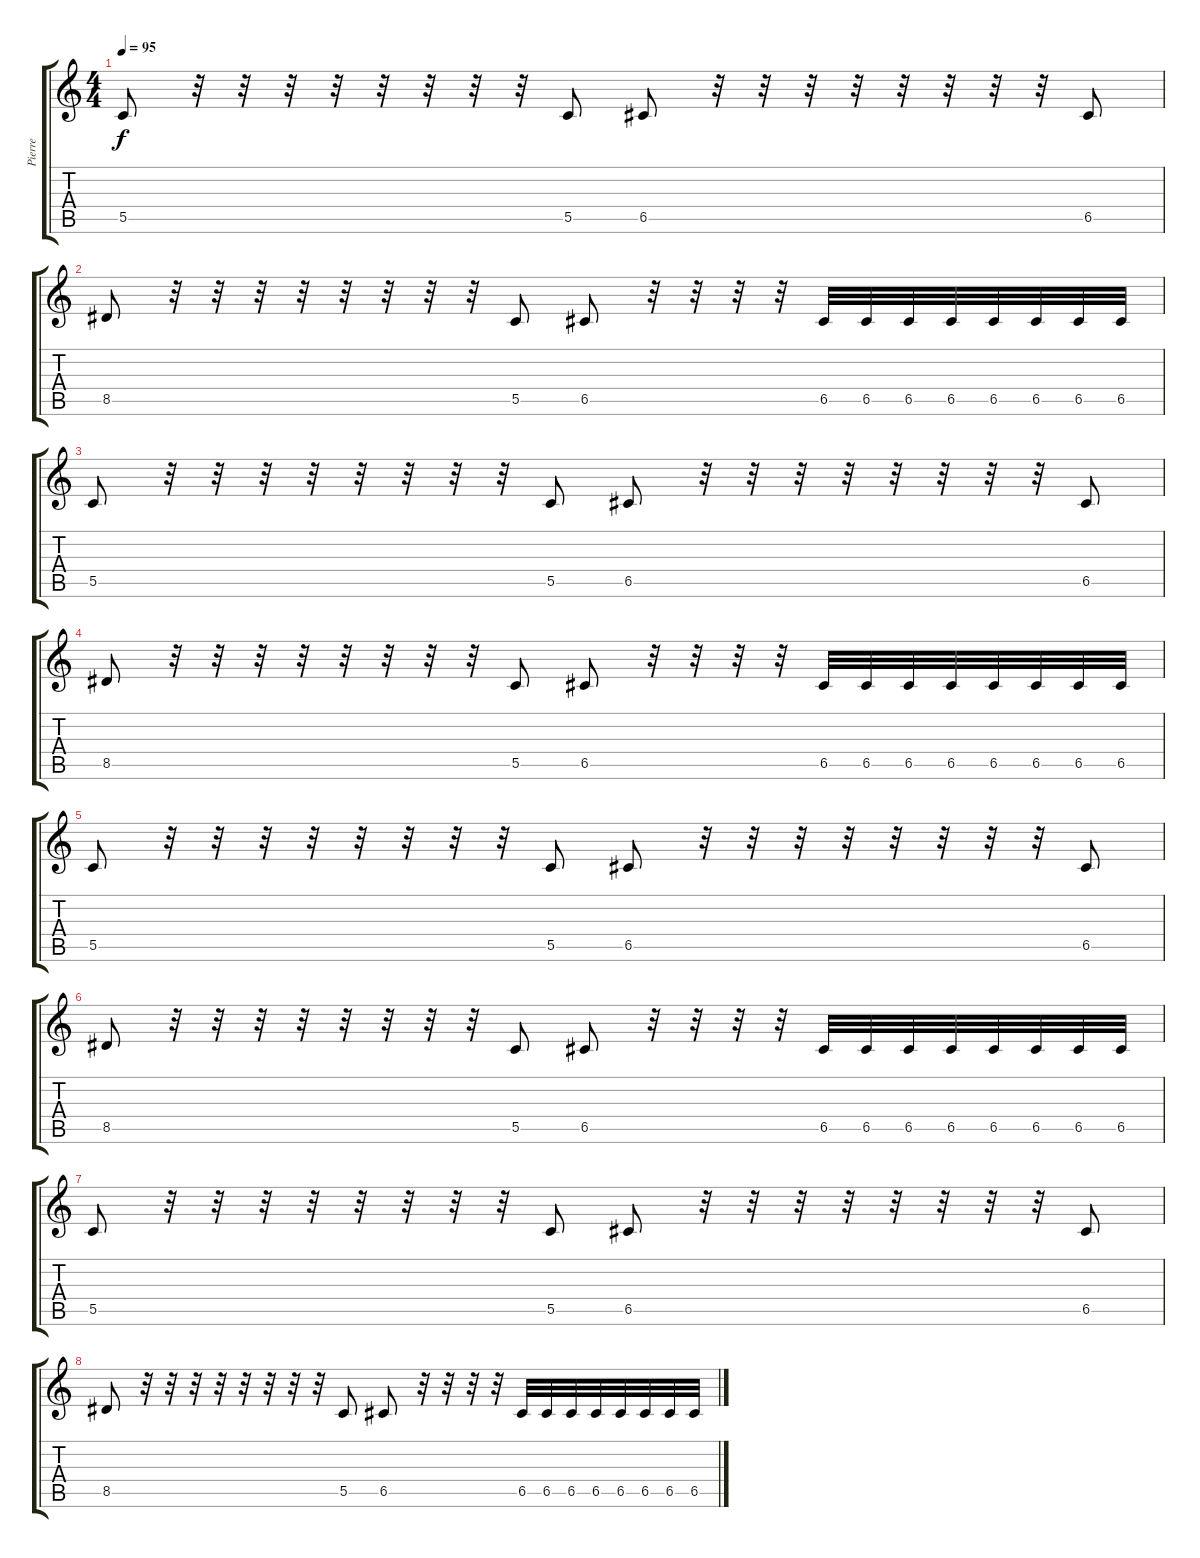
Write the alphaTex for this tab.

\track ("Pierre" "Pierre") {instrument distortionguitar}
\staff {score tabs}
\tuning (D4 A3 F3 C3 G2 C2) {hide}
\ts (4 4)
\tempo 95
\clef g2
\ks c
5.5.8{dy f} r.32 r.32 r.32 r.32 r.32 r.32 r.32 r.32 5.5.8 6.5.8 r.32 r.32 r.32 r.32 r.32 r.32 r.32 r.32 6.5.8 |
8.5.8 r.32 r.32 r.32 r.32 r.32 r.32 r.32 r.32 5.5.8 6.5.8 r.32 r.32 r.32 r.32 6.5.32 6.5.32 6.5.32 6.5.32 6.5.32 6.5.32 6.5.32 6.5.32 |
5.5.8 r.32 r.32 r.32 r.32 r.32 r.32 r.32 r.32 5.5.8 6.5.8 r.32 r.32 r.32 r.32 r.32 r.32 r.32 r.32 6.5.8 |
8.5.8 r.32 r.32 r.32 r.32 r.32 r.32 r.32 r.32 5.5.8 6.5.8 r.32 r.32 r.32 r.32 6.5.32 6.5.32 6.5.32 6.5.32 6.5.32 6.5.32 6.5.32 6.5.32 |
5.5.8 r.32 r.32 r.32 r.32 r.32 r.32 r.32 r.32 5.5.8 6.5.8 r.32 r.32 r.32 r.32 r.32 r.32 r.32 r.32 6.5.8 |
8.5.8 r.32 r.32 r.32 r.32 r.32 r.32 r.32 r.32 5.5.8 6.5.8 r.32 r.32 r.32 r.32 6.5.32 6.5.32 6.5.32 6.5.32 6.5.32 6.5.32 6.5.32 6.5.32 |
5.5.8 r.32 r.32 r.32 r.32 r.32 r.32 r.32 r.32 5.5.8 6.5.8 r.32 r.32 r.32 r.32 r.32 r.32 r.32 r.32 6.5.8 |
8.5.8 r.32 r.32 r.32 r.32 r.32 r.32 r.32 r.32 5.5.8 6.5.8 r.32 r.32 r.32 r.32 6.5.32 6.5.32 6.5.32 6.5.32 6.5.32 6.5.32 6.5.32 6.5.32
